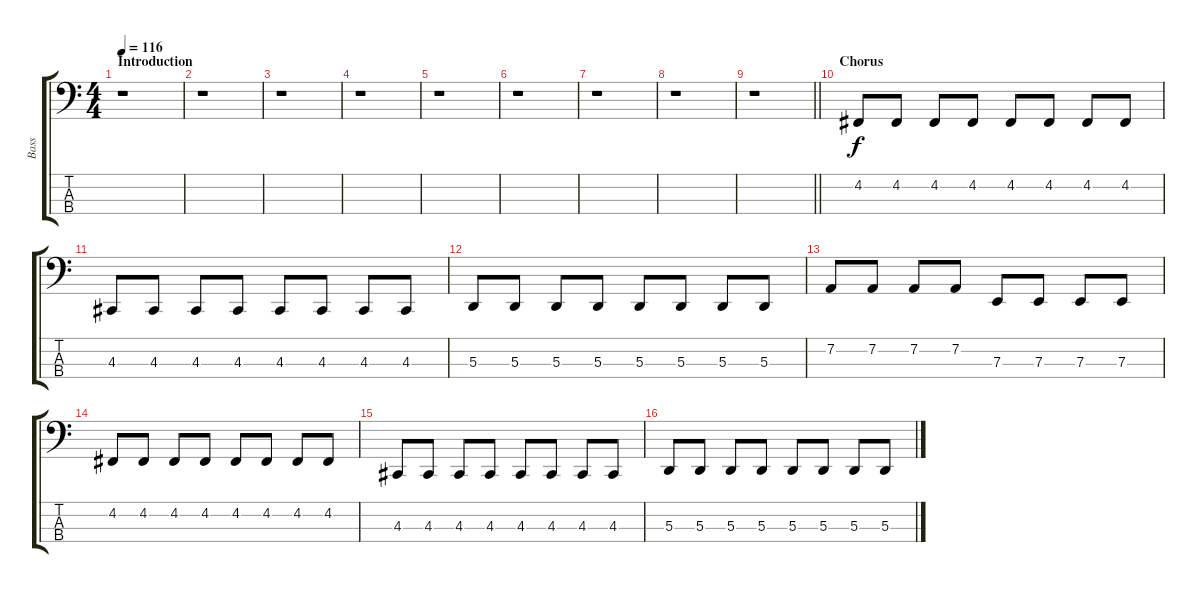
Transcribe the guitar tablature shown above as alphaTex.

\track ("Bass" "Bass") {instrument lead8bassandlead}
\staff {score tabs}
\tuning (G2 D2 A1 E1) {hide}
\ts (4 4)
\section ("" "Introduction")
\tempo 116
\clef f4
\ks c
r.1{dy f instrument lead8bassandlead} |
r.1 |
r.1 |
r.1 |
r.1 |
r.1 |
r.1 |
r.1 |
\barLineRight lightlight
r.1 |
\section ("" "Chorus")
4.2.8 4.2.8 4.2.8 4.2.8 4.2.8 4.2.8 4.2.8 4.2.8 |
4.3.8 4.3.8 4.3.8 4.3.8 4.3.8 4.3.8 4.3.8 4.3.8 |
5.3.8 5.3.8 5.3.8 5.3.8 5.3.8 5.3.8 5.3.8 5.3.8 |
7.2.8 7.2.8 7.2.8 7.2.8 7.3.8 7.3.8 7.3.8 7.3.8 |
4.2.8 4.2.8 4.2.8 4.2.8 4.2.8 4.2.8 4.2.8 4.2.8 |
4.3.8 4.3.8 4.3.8 4.3.8 4.3.8 4.3.8 4.3.8 4.3.8 |
5.3.8 5.3.8 5.3.8 5.3.8 5.3.8 5.3.8 5.3.8 5.3.8
